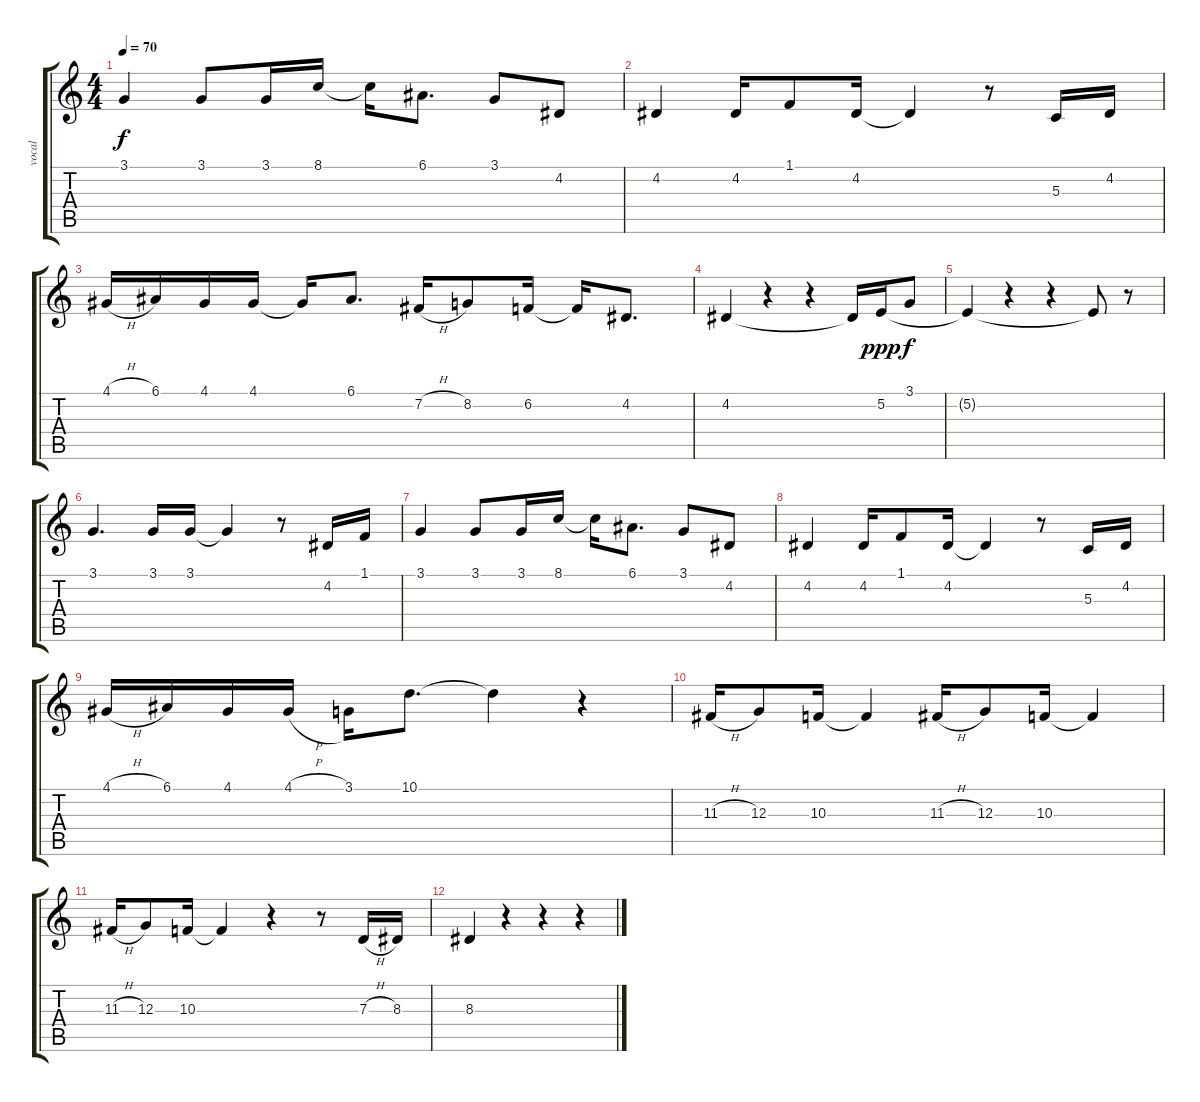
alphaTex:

\track ("vocal" "vocal") {instrument acousticgrandpiano}
\staff {score tabs}
\tuning (E4 B3 G3 D3 A2 E2) {hide}
\ts (4 4)
\tempo 70
\clef g2
\ks c
3.1.4{dy f} 3.1.8 3.1.16 8.1.16 8.1{t}.16 6.1.8{d} 3.1.8 4.2.8 |
4.2.4 4.2.16 1.1.8 4.2.16 4.2{t}.4 r.8 5.3.16 4.2.16 |
4.1{h}.16 6.1.16 4.1.16 4.1.16 4.1{t}.16 6.1.8{d} 7.2{h}.16 8.2.8 6.2.16 6.2{t}.16 4.2.8{d} |
4.2.4 r.4 r.4 4.2{t}.16 5.2.16{dy ppp} 3.1.8{dy f} |
5.2{t}.4 r.4 r.4 5.2{t}.8 r.8 |
3.1.4{d} 3.1.16 3.1.16 3.1{t}.4 r.8 4.2.16 1.1.16 |
3.1.4 3.1.8 3.1.16 8.1.16 8.1{t}.16 6.1.8{d} 3.1.8 4.2.8 |
4.2.4 4.2.16 1.1.8 4.2.16 4.2{t}.4 r.8 5.3.16 4.2.16 |
4.1{h}.16 6.1.16 4.1.16 4.1{h}.16 3.1.16 10.1.8{d} 10.1{t}.4 r.4 |
11.3{h}.16 12.3.8 10.3.16 10.3{t}.4 11.3{h}.16 12.3.8 10.3.16 10.3{t}.4 |
11.3{h}.16 12.3.8 10.3.16 10.3{t}.4 r.4 r.8 7.3{h}.16 8.3.16 |
8.3.4 r.4 r.4 r.4
